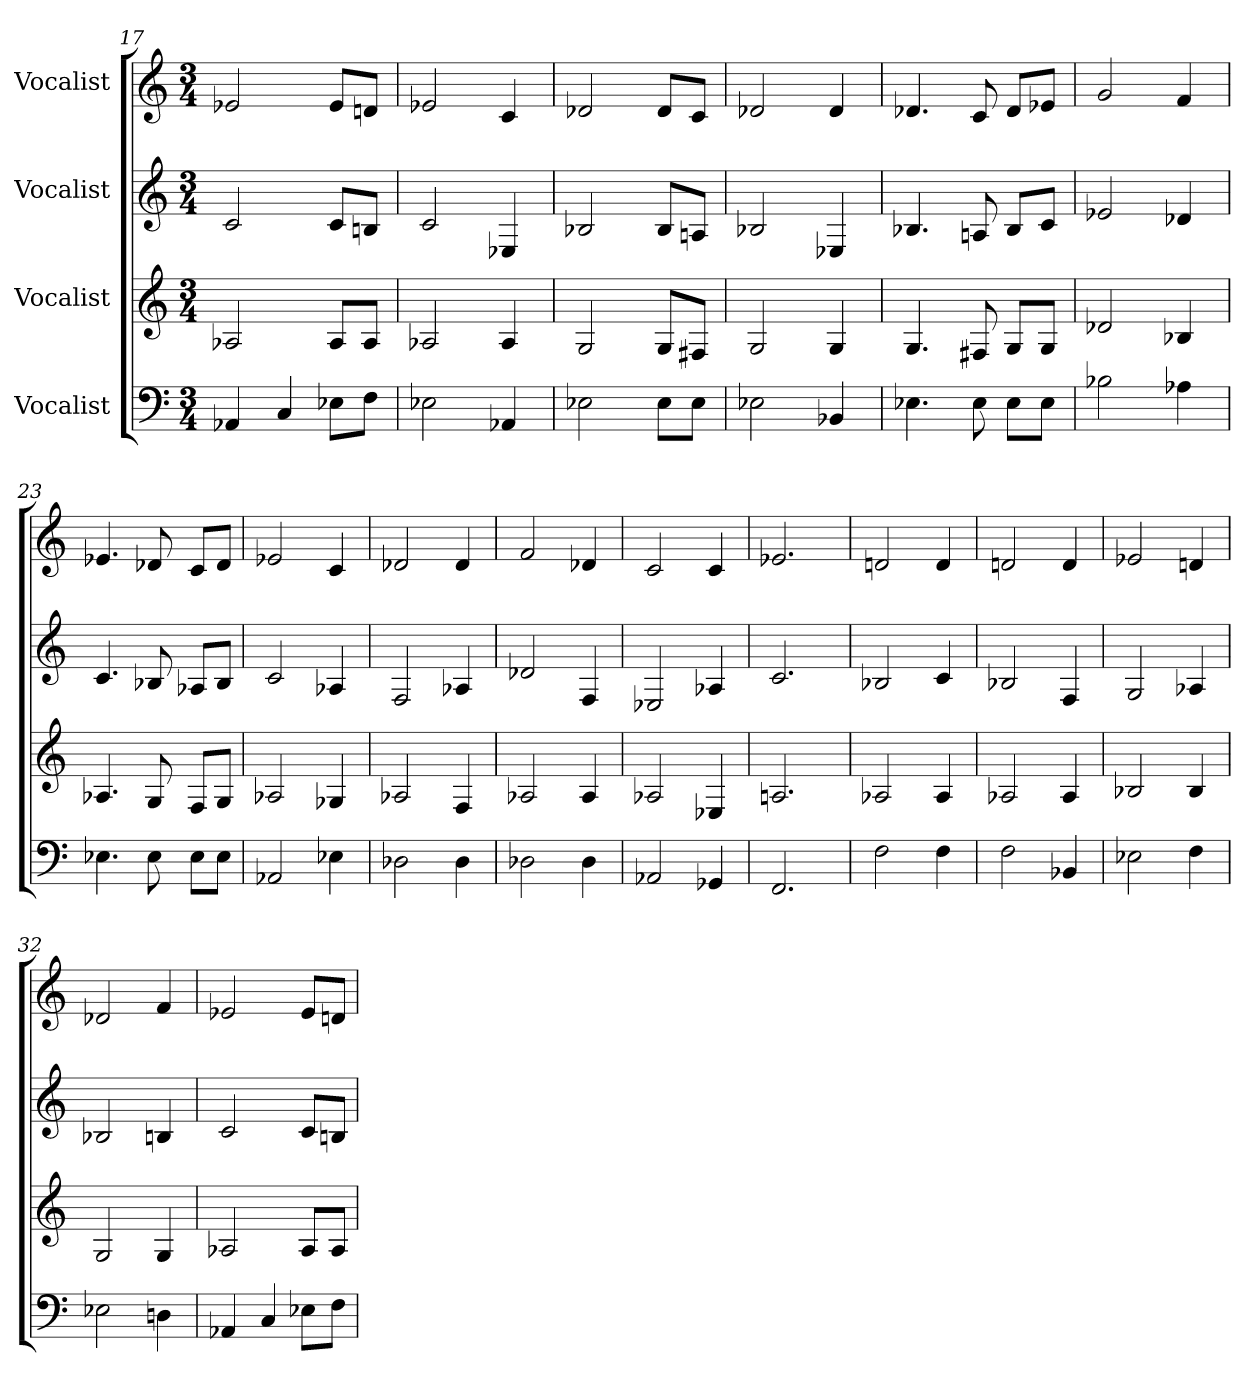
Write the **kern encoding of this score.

**kern	**kern	**kern	**kern
*part4	*part3	*part2	*part1
*staff4	*staff3	*staff2	*staff1
*I"Vocalist	*I"Vocalist	*I"Vocalist	*I"Vocalist
*M3/4	*M3/4	*M3/4	*M3/4
=17	=17	=17	=17
4AA-X	2A-X	2c	2e-X
4C	.	.	.
8E-XL	8A-L	8cL	8e-L
8FJ	8A-J	8BnJ	8dnJ
=18	=18	=18	=18
2E-X	2A-X	2c	2e-X
4AA-X	4A-	4E-X	4c
=19	=19	=19	=19
2E-X	2G	2B-X	2d-X
8E-L	8GL	8B-L	8d-L
8E-J	8F#XJ	8AnJ	8cJ
=20	=20	=20	=20
2E-X	2G	2B-X	2d-X
4BB-X	4G	4E-X	4d-
=21	=21	=21	=21
4.E-X	4.G	4.B-X	4.d-X
8E-	8F#X	8An	8c
8E-L	8GL	8B-L	8d-L
8E-J	8GJ	8cJ	8e-XJ
=22	=22	=22	=22
2B-X	2d-X	2e-X	2g
4A-X	4B-X	4d-X	4f
=23	=23	=23	=23
4.E-X	4.A-X	4.c	4.e-X
8E-	8G	8B-X	8d-X
8E-L	8FL	8A-XL	8cL
8E-J	8GJ	8B-J	8d-J
=24	=24	=24	=24
2AA-X	2A-X	2c	2e-X
4E-X	4G-X	4A-X	4c
=25	=25	=25	=25
2D-X	2A-X	2F	2d-X
4D-	4F	4A-X	4d-
=26	=26	=26	=26
2D-X	2A-X	2d-X	2f
4D-	4A-	4F	4d-X
=27	=27	=27	=27
2AA-X	2A-X	2E-X	2c
4GG-X	4E-X	4A-X	4c
=28	=28	=28	=28
2.FF	2.An	2.c	2.e-X
=29	=29	=29	=29
2F	2A-X	2B-X	2dn
4F	4A-	4c	4d
=30	=30	=30	=30
2F	2A-X	2B-X	2dn
4BB-X	4A-	4F	4d
=31	=31	=31	=31
2E-X	2B-X	2G	2e-X
4F	4B-	4A-X	4dn
=32	=32	=32	=32
2E-X	2G	2B-X	2d-X
4Dn	4G	4Bn	4f
=33	=33	=33	=33
4AA-X	2A-X	2c	2e-X
4C	.	.	.
8E-XL	8A-L	8cL	8e-L
8FJ	8A-J	8BnJ	8dnJ
=	=	=	=
*-	*-	*-	*-
